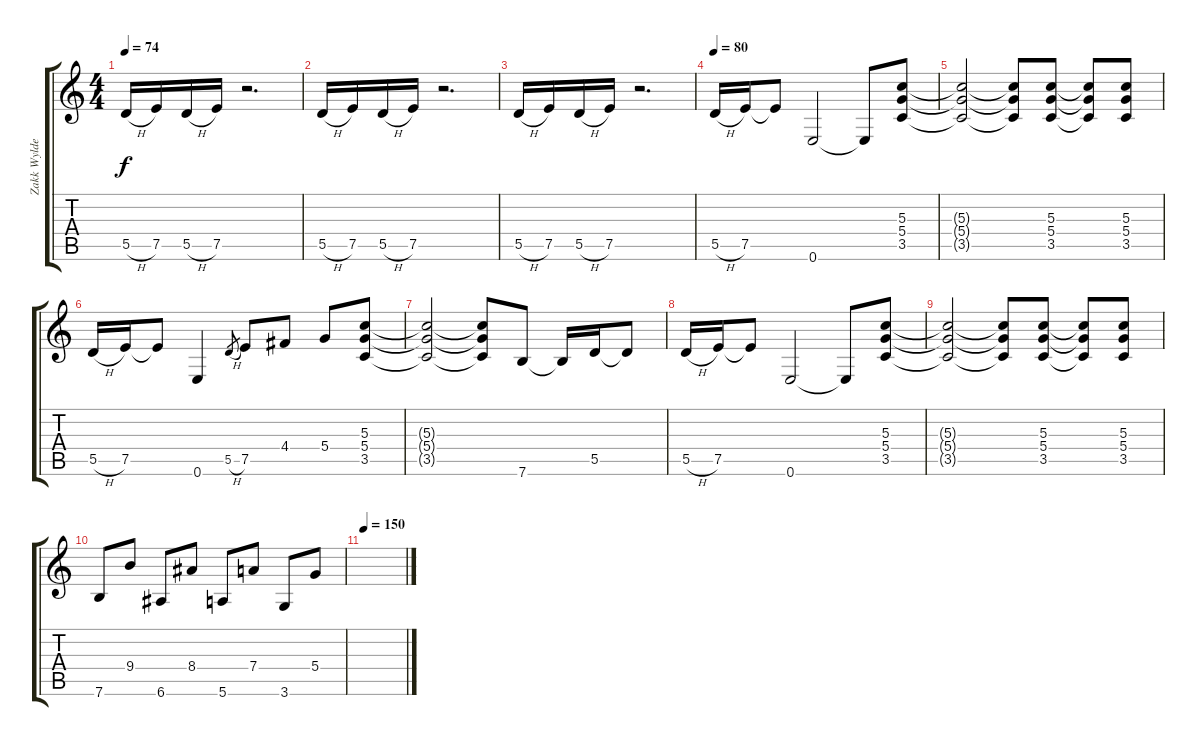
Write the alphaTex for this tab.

\track ("Zakk Wylde Guitar 2" "Zakk Wylde") {instrument distortionguitar}
\staff {score tabs}
\tuning (E4 B3 G3 D3 A2 E2) {hide}
\ts (4 4)
\tempo 74
\clef g2
\ks c
5.5{h}.16{dy f} 7.5.16 5.5{h}.16 7.5.16 r.2{d} |
5.5{h}.16 7.5.16 5.5{h}.16 7.5.16 r.2{d} |
5.5{h}.16 7.5.16 5.5{h}.16 7.5.16 r.2{d} |
\tempo 80
5.5{h}.16 7.5.16 7.5{t}.8 0.6.2 0.6{t}.8 (5.3 5.4 3.5).8 |
(5.3{t} 5.4{t} 3.5{t}).2 (5.3{t} 5.4{t} 3.5{t}).8 (5.3 5.4 3.5).8 (5.3{t} 5.4{t} 3.5{t}).8 (5.3 5.4 3.5).8 |
5.5{h}.16 7.5.16 7.5{t}.8 0.6.4 5.5{h}.8{gr} 7.5.8 4.4.8 5.4.8 (5.3 5.4 3.5).8 |
(5.3{t} 5.4{t} 3.5{t}).2 (5.3{t} 5.4{t} 3.5{t}).8 7.6.8 7.6{t}.16 5.5.16 5.5{t}.8 |
5.5{h}.16 7.5.16 7.5{t}.8 0.6.2 0.6{t}.8 (5.3 5.4 3.5).8 |
(5.3{t} 5.4{t} 3.5{t}).2 (5.3{t} 5.4{t} 3.5{t}).8 (5.3 5.4 3.5).8 (5.3{t} 5.4{t} 3.5{t}).8 (5.3 5.4 3.5).8 |
7.6.8 9.4.8 6.6.8 8.4.8 5.6.8 7.4.8 3.6.8 5.4.8 |
\tempo 150
